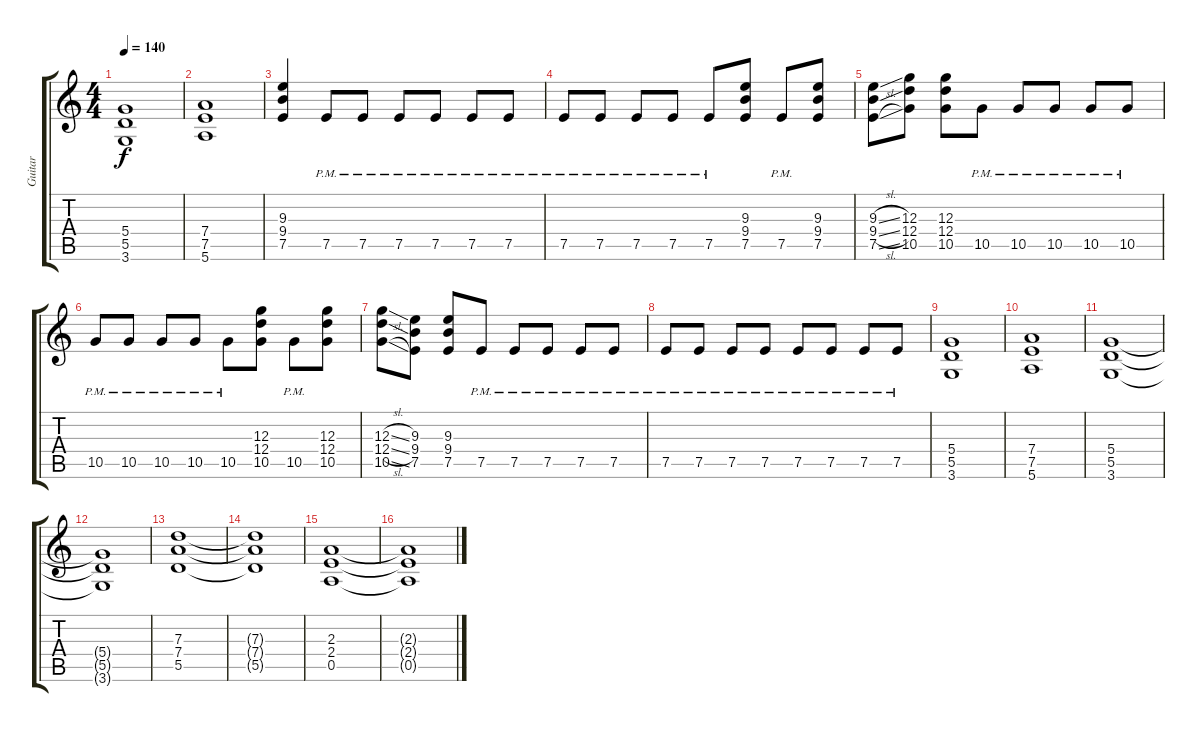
\track ("Guitar" "Guitar") {instrument distortionguitar}
\staff {score tabs}
\tuning (E4 B3 G3 D3 A2 E2) {hide}
\ts (4 4)
\tempo 140
\clef g2
\ks c
(5.4 5.5 3.6).1{dy f} |
(7.4 7.5 5.6).1 |
(9.3 9.4 7.5).4 7.5{pm}.8 7.5{pm}.8 7.5{pm}.8 7.5{pm}.8 7.5{pm}.8 7.5{pm}.8 |
7.5{pm}.8 7.5{pm}.8 7.5{pm}.8 7.5{pm}.8 7.5{pm}.8 (9.3 9.4 7.5).8 7.5{pm}.8 (9.3 9.4 7.5).8 |
(9.3{sl} 9.4{sl} 7.5{sl}).8 (12.3 12.4 10.5).8 (12.3 12.4 10.5).8 10.5{pm}.8 10.5{pm}.8 10.5{pm}.8 10.5{pm}.8 10.5{pm}.8 |
10.5{pm}.8 10.5{pm}.8 10.5{pm}.8 10.5{pm}.8 10.5{pm}.8 (12.3 12.4 10.5).8 10.5{pm}.8 (12.3 12.4 10.5).8 |
(12.3{sl} 12.4{sl} 10.5{sl}).8 (9.3 9.4 7.5).8 (9.3 9.4 7.5).8 7.5{pm}.8 7.5{pm}.8 7.5{pm}.8 7.5{pm}.8 7.5{pm}.8 |
7.5{pm}.8 7.5{pm}.8 7.5{pm}.8 7.5{pm}.8 7.5{pm}.8 7.5{pm}.8 7.5{pm}.8 7.5{pm}.8 |
(5.4 5.5 3.6).1 |
(7.4 7.5 5.6).1 |
(5.4 5.5 3.6).1 |
(5.4{t} 5.5{t} 3.6{t}).1 |
(7.3 7.4 5.5).1 |
(7.3{t} 7.4{t} 5.5{t}).1 |
(2.3 2.4 0.5).1 |
(2.3{t} 2.4{t} 0.5{t}).1
